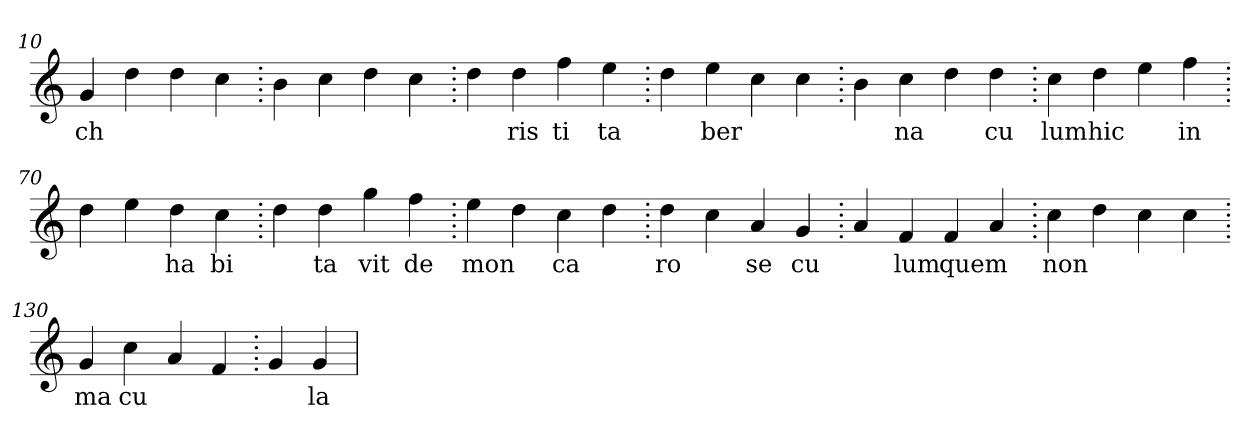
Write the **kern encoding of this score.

**kern	**text
*part1	*part1
*staff1	*staff1
*clefG2	*
=10.	=10.
4g	ch
4dd	.
4dd	.
4cc	.
=20.	=20.
4b	.
4cc	.
4dd	.
4cc	.
=30.	=30.
4dd	.
4dd	ris
4ff	ti
4ee	ta
=40.	=40.
4dd	.
4ee	ber
4cc	.
4cc	.
=50.	=50.
4b	.
4cc	na
4dd	.
4dd	cu
=60.	=60.
4cc	lum
4dd	hic
4ee	.
4ff	in
=70.	=70.
4dd	.
4ee	.
4dd	ha
4cc	bi
=80.	=80.
4dd	.
4dd	ta
4gg	vit
4ff	de
=90.	=90.
4ee	mon
4dd	.
4cc	ca
4dd	.
=100.	=100.
4dd	ro
4cc	.
4a	se
4g	cu
=110.	=110.
4a	.
4f	lum
4f	quem
4a	.
=120.	=120.
4cc	non
4dd	.
4cc	.
4cc	.
=130.	=130.
4g	ma
4cc	cu
4a	.
4f	.
=140.	=140.
4g	.
4g	la
=	=
*-	*-
